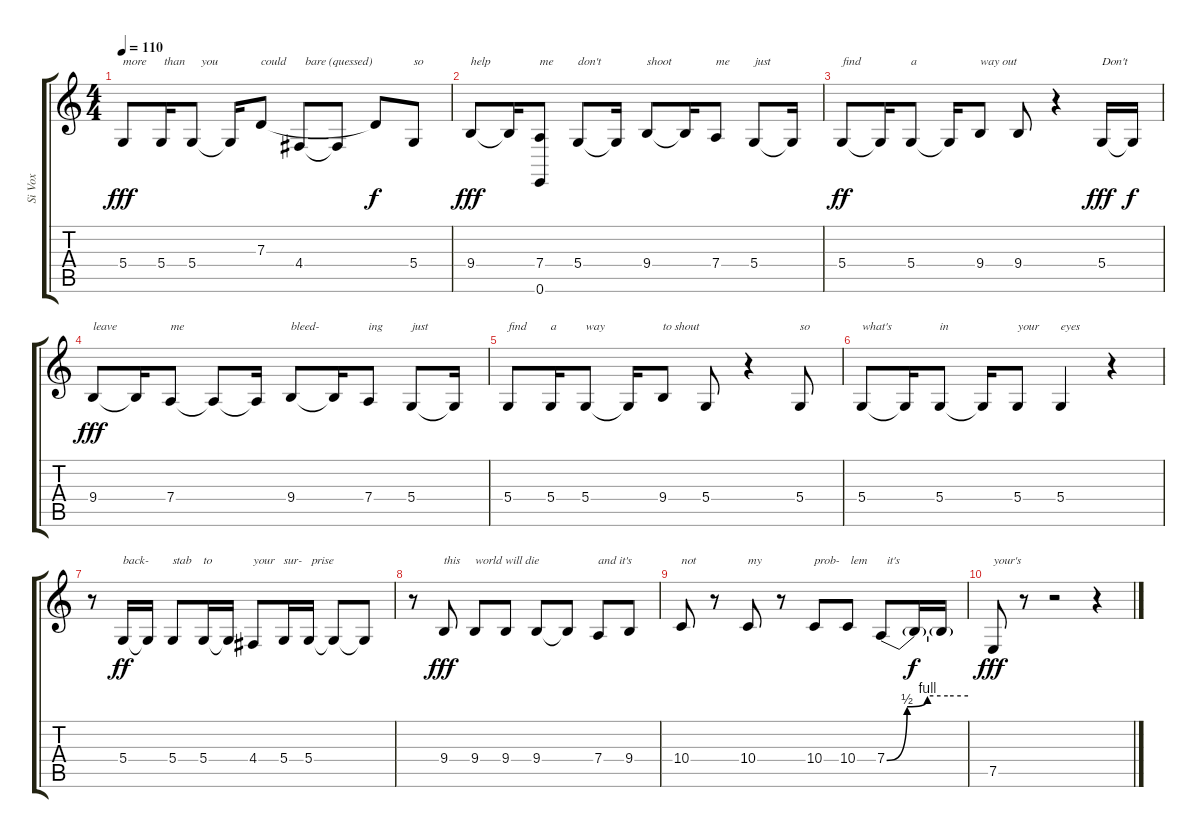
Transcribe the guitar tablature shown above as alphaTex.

\track ("Si Vox" "Si Vox") {instrument tenorsax}
\staff {score tabs}
\tuning (E4 B3 G3 D3 A2 E2) {hide}
\ts (4 4)
\tempo 110
\clef g2
\ks c
5.4.8{txt "more" dy fff} 5.4.16{txt " than"} 5.4.8{txt "   you"} 5.4{t}.16 7.3.8{txt "could"} 4.4.8{txt "  bare (quessed)"} 4.4{t}.8 7.3{t}.8{dy f} 5.4.8{txt "so"} |
9.4.8{txt "help" dy fff} 9.4{t}.16 (7.4 0.6).8{txt "me"} 5.4.8{txt "don't"} 5.4{t}.16 9.4.8{txt "shoot"} 9.4{t}.16 7.4.8{txt "me"} 5.4.8{txt "just"} 5.4{t}.16 |
5.4.8{txt "find" dy ff} 5.4{t}.16 5.4.8{txt "a"} 5.4{t}.16 9.4.8{txt "way out"} 9.4.8 r.4 5.4.16{txt "Don't" dy fff} 5.4{t}.16{dy f} |
9.4.8{txt "leave" dy fff} 9.4{t}.16 7.4.8{txt "me"} 7.4{t}.8 7.4{t}.16 9.4.8{txt "bleed-"} 9.4{t}.16 7.4.8{txt "ing"} 5.4.8{txt "just"} 5.4{t}.16 |
5.4.8{txt "find"} 5.4.16{txt "a"} 5.4.8{txt "way"} 5.4{t}.16 9.4.8{txt "to shout"} 5.4.8 r.4 5.4.8{txt "so"} |
5.4.8{txt "what's"} 5.4{t}.16 5.4.8{txt "in"} 5.4{t}.16 5.4.8{txt "your"} 5.4.4{txt "eyes"} r.4 |
r.8 5.4.16{txt "back-" dy ff} 5.4{t}.16 5.4.8{txt "stab"} 5.4.16{txt "to"} 5.4{t}.16 4.4.8{txt "your"} 5.4.16{txt "sur-"} 5.4.16{txt " prise"} 5.4{t}.8 5.4{t}.8 |
r.8 9.4.8{txt "this" dy fff} 9.4.8{txt "world will die"} 9.4.8 9.4.8 9.4{t}.8 7.4.8{txt "and it's"} 9.4.8 |
10.4.8{txt "not"} r.8 10.4.8{txt "my"} r.8 10.4.8{txt "prob-"} 10.4.8{txt " lem"} 7.4{be (custom 0 0 15 2 30 4 45 4 60 4)}.8{txt "  it's"} 7.4{t}.16{dy f} 7.4{t}.16 |
7.5.8{txt "your's" dy fff} r.8 r.2 r.4
